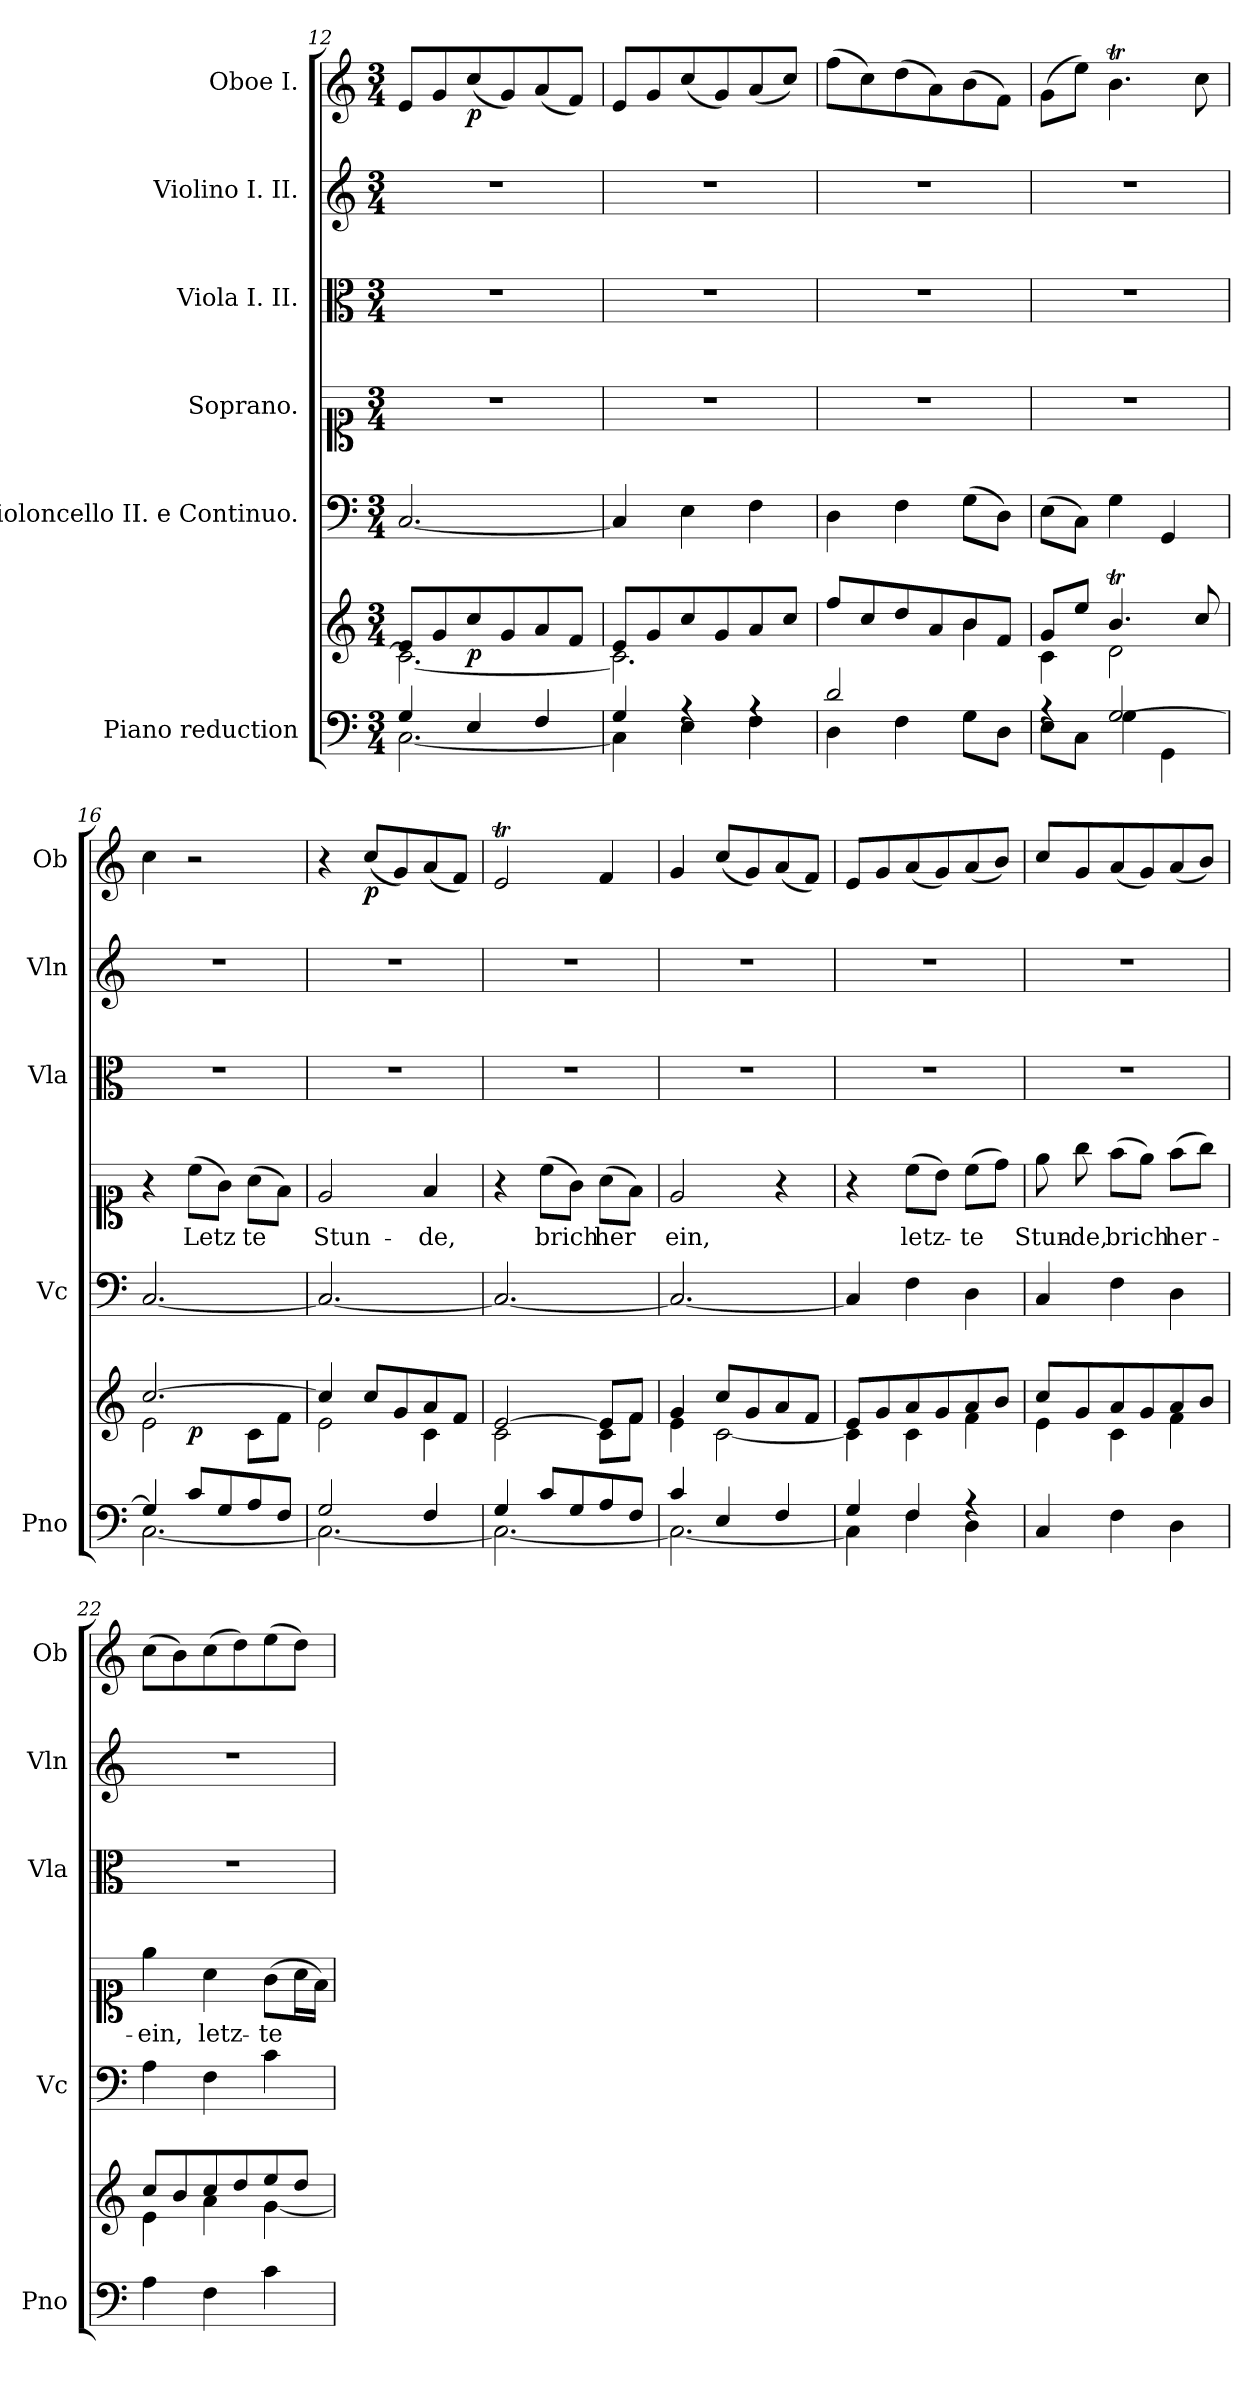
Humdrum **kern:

**kern	**kern	**dynam	**kern	**kern	**text	**kern	**kern	**kern	**dynam
*part6	*part6	*part6	*part5	*part4	*part4	*part3	*part2	*part1	*part1
*staff7	*staff6	*staff6/7	*staff5	*staff4	*staff4	*staff3	*staff2	*staff1	*staff1
*I"Piano reduction	*	*	*I"Violoncello II.  e Continuo.	*I"Soprano.	*	*I"Viola I. II.	*I"Violino I. II.	*I"Oboe I.	*
*I'Pno	*	*	*I'Vc	*	*	*I'Vla	*I'Vln	*I'Ob	*
*clefF4	*clefG2	*	*clefF4	*clefC1	*	*clefC3	*clefG2	*clefG2	*
*k[]	*k[]	*	*k[]	*k[]	*	*k[]	*k[]	*k[]	*
*M3/4	*M3/4	*	*M3/4	*M3/4	*	*M3/4	*M3/4	*M3/4	*
=12	=12	=12	=12	=12	=12	=12	=12	=12	=12
*^	*^	*	*	*	*	*	*	*	*
4G/	[2.C\	8e/L	2.c\_	.	[2.C/	2.r	.	2.r	2.r	8e/L	.
.	.	8g/	.	.	.	.	.	.	.	8g/	.
!	!	!	!	!LO:DY:b	!	!	!	!	!	!	!LO:DY:b
4E/	.	8cc/	.	p	.	.	.	.	.	(<8cc/	p
.	.	8g/	.	.	.	.	.	.	.	8g/)	.
4F/	.	8a/	.	.	.	.	.	.	.	(<8a/	.
.	.	8f/J	.	.	.	.	.	.	.	8f/J)	.
=13	=13	=13	=13	=13	=13	=13	=13	=13	=13	=13	=13
4G/	4C\]	8e/L	2.c\]	.	4C/]	2.r	.	2.r	2.r	8e/L	.
.	.	8g/	.	.	.	.	.	.	.	8g/	.
4rA	4E\	8cc/	.	.	4E\	.	.	.	.	(<8cc/	.
.	.	8g/	.	.	.	.	.	.	.	8g/)	.
4rA	4F\	8a/	.	.	4F\	.	.	.	.	(<8a/	.
.	.	8cc/J	.	.	.	.	.	.	.	8cc/J)	.
=14	=14	=14	=14	=14	=14	=14	=14	=14	=14	=14	=14
2d/	4D\	8ff/L	2ryy	.	4D\	2.r	.	2.r	2.r	(>8ff\L	.
.	.	8cc/	.	.	.	.	.	.	.	8cc\)	.
.	4F\	8dd/	.	.	4F\	.	.	.	.	(>8dd\	.
.	.	8a/	.	.	.	.	.	.	.	8a\)	.
4ryy	8G\L	8b/	4b\	.	(>8G\L	.	.	.	.	(>8b\	.
.	8D\J	8f/J	.	.	8D\J)	.	.	.	.	8f\J)	.
=15	=15	=15	=15	=15	=15	=15	=15	=15	=15	=15	=15
4rA	8E\L	8g/L	4c\	.	(>8E\L	2.r	.	2.r	2.r	(>8g\L	.
.	8C\J	8ee/J	.	.	8C\J)	.	.	.	.	8ee\J)	.
[2G/	4G\	4.bt/	2d\	.	4G\	.	.	.	.	4.bt\	.
.	4GG\	.	.	.	4GG/	.	.	.	.	.	.
.	.	8cc/	.	.	.	.	.	.	.	8cc\	.
=16	=16	=16	=16	=16	=16	=16	=16	=16	=16	=16	=16
*	*	*	*^	*	*	*	*	*	*	*	*
4G/]	[2.C\	[2.cc/	2e\	4ryy	.	[2.C/	4r	.	2.r	2.r	4cc\	.
!	!	!	!	!	!LO:DY:b	!	!	!LO:LY:b	!	!	!	!
8c/L	.	.	.	2ryy	p	.	(>8cc\L	Letz	.	.	2r	.
8G/	.	.	.	.	.	.	8g\J)	.	.	.	.	.
!	!	!	!	!	!	!	!	!LO:LY:b	!	!	!	!
8A/	.	.	8c\L	.	.	.	(>8a\L	te	.	.	.	.
8F/J	.	.	8f\J	.	.	.	8f\J)	.	.	.	.	.
=17	=17	=17	=17	=17	=17	=17	=17	=17	=17	=17	=17	=17
!	!	!	!	!	!	!	!	!LO:LY:b	!	!	!	!
*	*	*	*v	*v	*	*	*	*	*	*	*	*
2G/	2.C\_	4cc/]	2e\	.	2.C/_	2e/	Stun-	2.r	2.r	4r	.
!	!	!	!	!	!	!	!	!	!	!	!LO:DY:b
.	.	8cc/L	.	.	.	.	.	.	.	(<8cc/L	p
.	.	8g/	.	.	.	.	.	.	.	8g/)	.
!	!	!	!	!	!	!	!LO:LY:b	!	!	!	!
4F/	.	8a/	4c\	.	.	4f/	-de,	.	.	(<8a/	.
.	.	8f/J	.	.	.	.	.	.	.	8f/J)	.
!!LO:PB:g=z
=18	=18	=18	=18	=18	=18	=18	=18	=18	=18	=18	=18
4G/	2.C\_	[2e/	2c\	.	2.C/_	4r	.	2.r	2.r	2et/	.
!	!	!	!	!	!	!	!LO:LY:b	!	!	!	!
8c/L	.	.	.	.	.	(>8cc\L	brich	.	.	.	.
8G/	.	.	.	.	.	8g\J)	.	.	.	.	.
!	!	!	!	!	!	!	!LO:LY:b	!	!	!	!
8A/	.	8e/L]	8c\L	.	.	(>8a\L	her	.	.	4f/	.
8F/J	.	8f/J	8f\J	.	.	8f\J)	.	.	.	.	.
=19	=19	=19	=19	=19	=19	=19	=19	=19	=19	=19	=19
!	!	!	!	!	!	!	!LO:LY:b	!	!	!	!
4c/	2.C\_	4g/	4e\	.	2.C/_	2e/	ein,	2.r	2.r	4g/	.
4E/	.	8cc/L	[2c\	.	.	.	.	.	.	(<8cc/L	.
.	.	8g/	.	.	.	.	.	.	.	8g/)	.
4F/	.	8a/	.	.	.	4r	.	.	.	(<8a/	.
.	.	8f/J	.	.	.	.	.	.	.	8f/J)	.
=20	=20	=20	=20	=20	=20	=20	=20	=20	=20	=20	=20
4G/	4C\]	8e/L	4c\]	.	4C/]	4r	.	2.r	2.r	8e/L	.
.	.	8g/	.	.	.	.	.	.	.	8g/	.
!	!	!	!	!	!	!	!LO:LY:b	!	!	!	!
4F/	4F\	8a/	4c\	.	4F\	(>8cc\L	letz-	.	.	(<8a/	.
.	.	8g/	.	.	.	8b\J)	.	.	.	8g/)	.
!	!	!	!	!	!	!	!LO:LY:b	!	!	!	!
4rA	4D\	8a/	4f\	.	4D\	(>8cc\L	te	.	.	(<8a/	.
.	.	8b/J	.	.	.	8dd\J)	.	.	.	8b/J)	.
*v	*v	*	*	*	*	*	*	*	*	*	*
=21	=21	=21	=21	=21	=21	=21	=21	=21	=21	=21
!	!	!	!	!	!	!LO:LY:b	!	!	!	!
4C/	8cc/L	4e\	.	4C/	8ee\	Stun-	2.r	2.r	8cc/L	.
!	!	!	!	!	!	!LO:LY:b	!	!	!	!
.	8g/	.	.	.	8gg\	-de,	.	.	8g/	.
!	!	!	!	!	!	!LO:LY:b	!	!	!	!
4F\	8a/	4c\	.	4F\	(>8ff\L	brich	.	.	(<8a/	.
.	8g/	.	.	.	8ee\J)	.	.	.	8g/)	.
!	!	!	!	!	!	!LO:LY:b	!	!	!	!
4D\	8a/	4f\	.	4D\	(>8ff\L	her-	.	.	(<8a/	.
.	8b/J	.	.	.	8gg\J)	.	.	.	8b/J)	.
=22	=22	=22	=22	=22	=22	=22	=22	=22	=22	=22
!	!	!	!	!	!	!LO:LY:b	!	!	!	!
4A\	8cc/L	4e\	.	4A\	4ee\	ein,	2.r	2.r	(>8cc\L	.
.	8b/	.	.	.	.	.	.	.	8b\)	.
!	!	!	!	!	!	!LO:LY:b	!	!	!	!
4F\	8cc/	4a\	.	4F\	4a\	letz-	.	.	(>8cc\	.
.	8dd/	.	.	.	.	.	.	.	8dd\)	.
!	!	!	!	!	!	!LO:LY:b	!	!	!	!
4c\	8ee/	[4g\	.	4c\	(>8g\L	-te	.	.	(>8ee\	.
.	8dd/J	.	.	.	16a\L	.	.	.	8dd\J)	.
.	.	.	.	.	16f\JJ)	.	.	.	.	.
*	*v	*v	*	*	*	*	*	*	*	*
=	=	=	=	=	=	=	=	=	=
*-	*-	*-	*-	*-	*-	*-	*-	*-	*-
